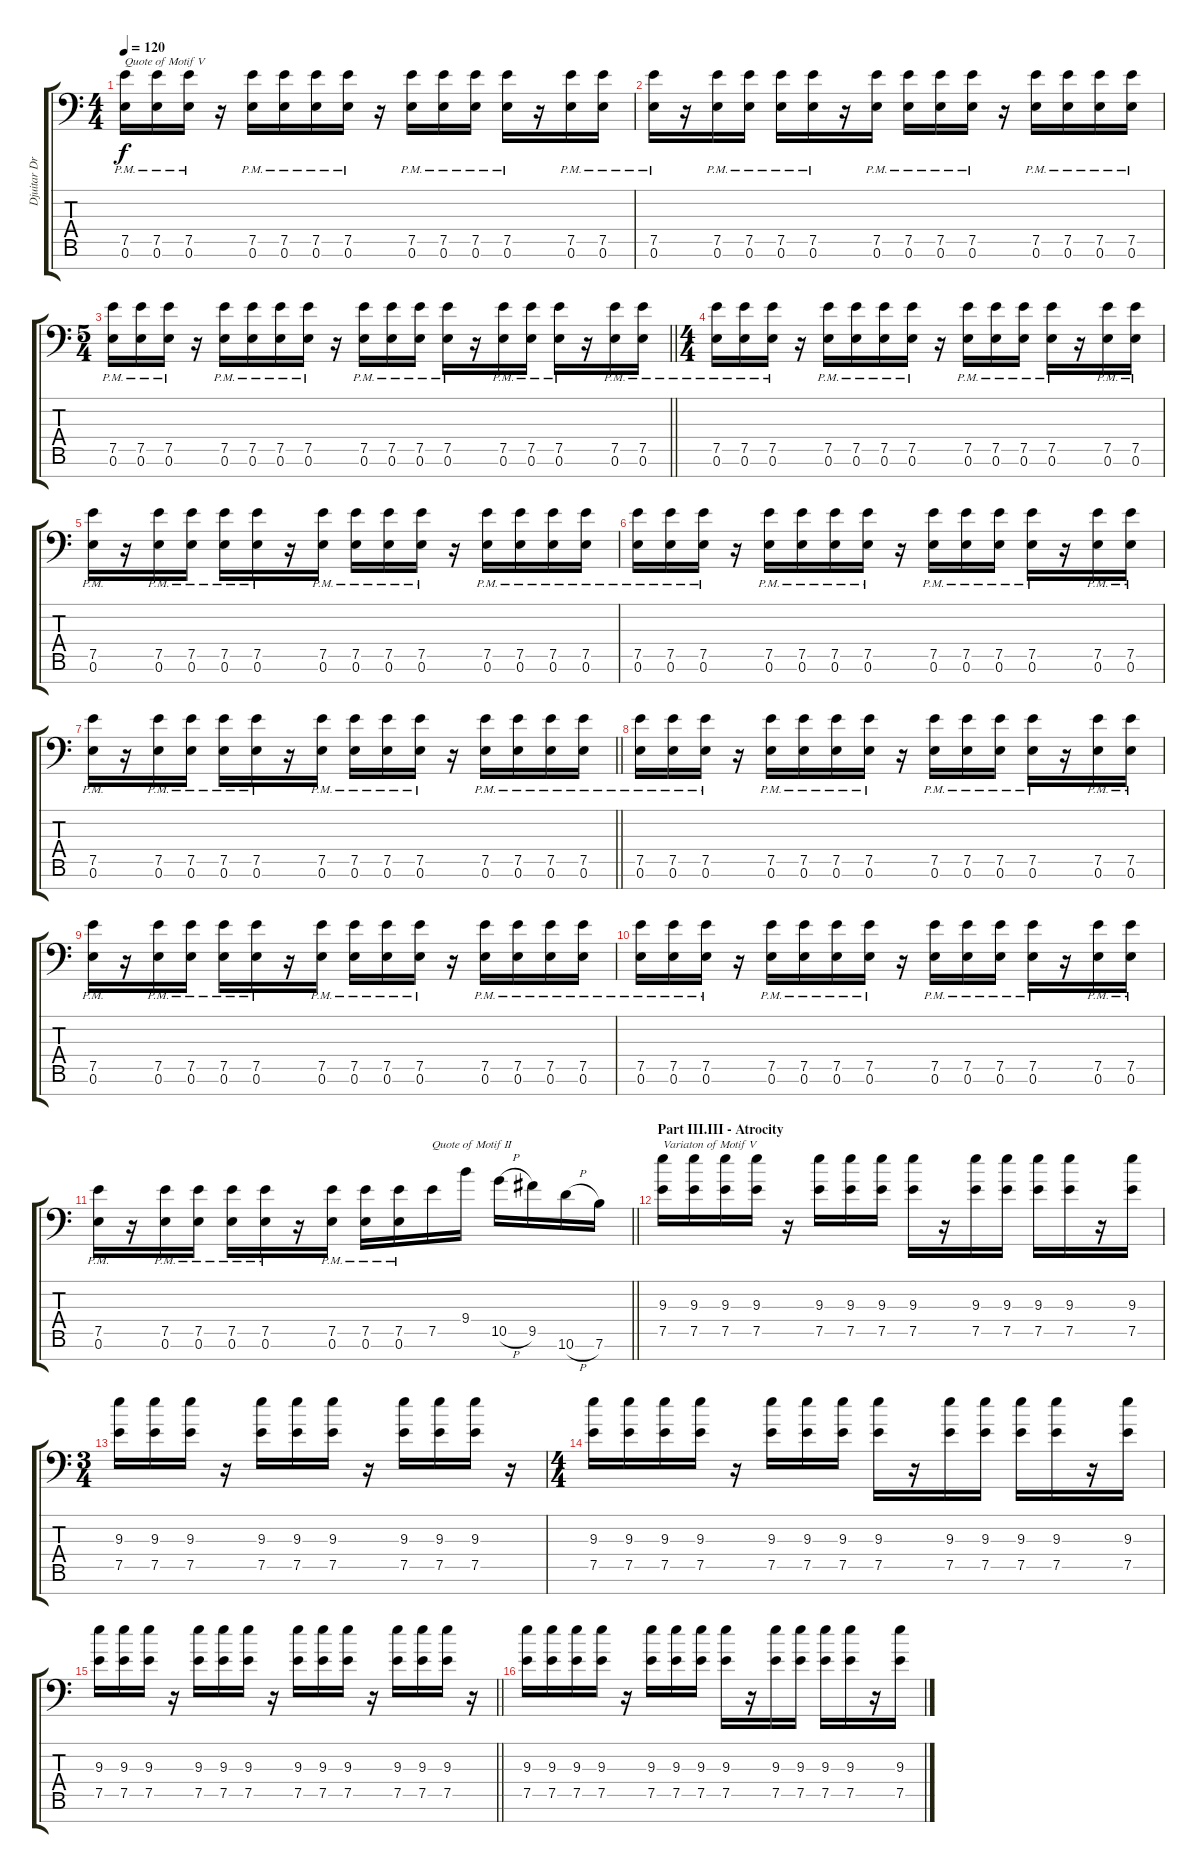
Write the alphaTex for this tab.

\track ("Djuitar Dropped A" "Djuitar Dr") {instrument distortionguitar}
\staff {score tabs}
\tuning (E4 B3 G3 D3 A2 E2 A1) {hide}
\ts (4 4)
\tempo 120
\clef f4
\ks c
(7.5{pm} 0.6{pm}).16{txt "Quote of Motif V" dy f} (7.5{pm} 0.6{pm}).16 (7.5{pm} 0.6{pm}).16 r.16 (7.5{pm} 0.6{pm}).16 (7.5{pm} 0.6{pm}).16 (7.5{pm} 0.6{pm}).16 (7.5{pm} 0.6{pm}).16 r.16 (7.5{pm} 0.6{pm}).16 (7.5{pm} 0.6{pm}).16 (7.5{pm} 0.6{pm}).16 (7.5{pm} 0.6{pm}).16 r.16 (7.5{pm} 0.6{pm}).16 (7.5{pm} 0.6{pm}).16 |
(7.5{pm} 0.6{pm}).16 r.16 (7.5{pm} 0.6{pm}).16 (7.5{pm} 0.6{pm}).16 (7.5{pm} 0.6{pm}).16 (7.5{pm} 0.6{pm}).16 r.16 (7.5{pm} 0.6{pm}).16 (7.5{pm} 0.6{pm}).16 (7.5{pm} 0.6{pm}).16 (7.5{pm} 0.6{pm}).16 r.16 (7.5{pm} 0.6{pm}).16 (7.5{pm} 0.6{pm}).16 (7.5{pm} 0.6{pm}).16 (7.5{pm} 0.6{pm}).16 |
\ts (5 4)
\barLineRight lightlight
(7.5{pm} 0.6{pm}).16 (7.5{pm} 0.6{pm}).16 (7.5{pm} 0.6{pm}).16 r.16 (7.5{pm} 0.6{pm}).16 (7.5{pm} 0.6{pm}).16 (7.5{pm} 0.6{pm}).16 (7.5{pm} 0.6{pm}).16 r.16 (7.5{pm} 0.6{pm}).16 (7.5{pm} 0.6{pm}).16 (7.5{pm} 0.6{pm}).16 (7.5{pm} 0.6{pm}).16 r.16 (7.5{pm} 0.6{pm}).16 (7.5{pm} 0.6{pm}).16 (7.5{pm} 0.6{pm}).16 r.16 (7.5{pm} 0.6{pm}).16 (7.5{pm} 0.6{pm}).16 |
\ts (4 4)
\section ("" "")
(7.5{pm} 0.6{pm}).16 (7.5{pm} 0.6{pm}).16 (7.5{pm} 0.6{pm}).16 r.16 (7.5{pm} 0.6{pm}).16 (7.5{pm} 0.6{pm}).16 (7.5{pm} 0.6{pm}).16 (7.5{pm} 0.6{pm}).16 r.16 (7.5{pm} 0.6{pm}).16 (7.5{pm} 0.6{pm}).16 (7.5{pm} 0.6{pm}).16 (7.5{pm} 0.6{pm}).16 r.16 (7.5{pm} 0.6{pm}).16 (7.5{pm} 0.6{pm}).16 |
(7.5{pm} 0.6{pm}).16 r.16 (7.5{pm} 0.6{pm}).16 (7.5{pm} 0.6{pm}).16 (7.5{pm} 0.6{pm}).16 (7.5{pm} 0.6{pm}).16 r.16 (7.5{pm} 0.6{pm}).16 (7.5{pm} 0.6{pm}).16 (7.5{pm} 0.6{pm}).16 (7.5{pm} 0.6{pm}).16 r.16 (7.5{pm} 0.6{pm}).16 (7.5{pm} 0.6{pm}).16 (7.5{pm} 0.6{pm}).16 (7.5{pm} 0.6{pm}).16 |
(7.5{pm} 0.6{pm}).16 (7.5{pm} 0.6{pm}).16 (7.5{pm} 0.6{pm}).16 r.16 (7.5{pm} 0.6{pm}).16 (7.5{pm} 0.6{pm}).16 (7.5{pm} 0.6{pm}).16 (7.5{pm} 0.6{pm}).16 r.16 (7.5{pm} 0.6{pm}).16 (7.5{pm} 0.6{pm}).16 (7.5{pm} 0.6{pm}).16 (7.5{pm} 0.6{pm}).16 r.16 (7.5{pm} 0.6{pm}).16 (7.5{pm} 0.6{pm}).16 |
\barLineRight lightlight
(7.5{pm} 0.6{pm}).16 r.16 (7.5{pm} 0.6{pm}).16 (7.5{pm} 0.6{pm}).16 (7.5{pm} 0.6{pm}).16 (7.5{pm} 0.6{pm}).16 r.16 (7.5{pm} 0.6{pm}).16 (7.5{pm} 0.6{pm}).16 (7.5{pm} 0.6{pm}).16 (7.5{pm} 0.6{pm}).16 r.16 (7.5{pm} 0.6{pm}).16 (7.5{pm} 0.6{pm}).16 (7.5{pm} 0.6{pm}).16 (7.5{pm} 0.6{pm}).16 |
(7.5{pm} 0.6{pm}).16 (7.5{pm} 0.6{pm}).16 (7.5{pm} 0.6{pm}).16 r.16 (7.5{pm} 0.6{pm}).16 (7.5{pm} 0.6{pm}).16 (7.5{pm} 0.6{pm}).16 (7.5{pm} 0.6{pm}).16 r.16 (7.5{pm} 0.6{pm}).16 (7.5{pm} 0.6{pm}).16 (7.5{pm} 0.6{pm}).16 (7.5{pm} 0.6{pm}).16 r.16 (7.5{pm} 0.6{pm}).16 (7.5{pm} 0.6{pm}).16 |
(7.5{pm} 0.6{pm}).16 r.16 (7.5{pm} 0.6{pm}).16 (7.5{pm} 0.6{pm}).16 (7.5{pm} 0.6{pm}).16 (7.5{pm} 0.6{pm}).16 r.16 (7.5{pm} 0.6{pm}).16 (7.5{pm} 0.6{pm}).16 (7.5{pm} 0.6{pm}).16 (7.5{pm} 0.6{pm}).16 r.16 (7.5{pm} 0.6{pm}).16 (7.5{pm} 0.6{pm}).16 (7.5{pm} 0.6{pm}).16 (7.5{pm} 0.6{pm}).16 |
(7.5{pm} 0.6{pm}).16 (7.5{pm} 0.6{pm}).16 (7.5{pm} 0.6{pm}).16 r.16 (7.5{pm} 0.6{pm}).16 (7.5{pm} 0.6{pm}).16 (7.5{pm} 0.6{pm}).16 (7.5{pm} 0.6{pm}).16 r.16 (7.5{pm} 0.6{pm}).16 (7.5{pm} 0.6{pm}).16 (7.5{pm} 0.6{pm}).16 (7.5{pm} 0.6{pm}).16 r.16 (7.5{pm} 0.6{pm}).16 (7.5{pm} 0.6{pm}).16 |
\barLineRight lightlight
(7.5{pm} 0.6{pm}).16 r.16 (7.5{pm} 0.6{pm}).16 (7.5{pm} 0.6{pm}).16 (7.5{pm} 0.6{pm}).16 (7.5{pm} 0.6{pm}).16 r.16 (7.5{pm} 0.6{pm}).16 (7.5{pm} 0.6{pm}).16 (7.5{pm} 0.6{pm}).16 7.5.16{txt "Quote of Motif II"} 9.4.16 10.5{h}.16 9.5.16 10.6{h}.16 7.6.16 |
\section ("" "Part III.III - Atrocity")
(9.3 7.5).16{txt "Variaton of Motif V"} (9.3 7.5).16 (9.3 7.5).16 (9.3 7.5).16 r.16 (9.3 7.5).16 (9.3 7.5).16 (9.3 7.5).16 (9.3 7.5).16 r.16 (9.3 7.5).16 (9.3 7.5).16 (9.3 7.5).16 (9.3 7.5).16 r.16 (9.3 7.5).16 |
\ts (3 4)
(9.3 7.5).16 (9.3 7.5).16 (9.3 7.5).16 r.16 (9.3 7.5).16 (9.3 7.5).16 (9.3 7.5).16 r.16 (9.3 7.5).16 (9.3 7.5).16 (9.3 7.5).16 r.16 |
\ts (4 4)
(9.3 7.5).16 (9.3 7.5).16 (9.3 7.5).16 (9.3 7.5).16 r.16 (9.3 7.5).16 (9.3 7.5).16 (9.3 7.5).16 (9.3 7.5).16 r.16 (9.3 7.5).16 (9.3 7.5).16 (9.3 7.5).16 (9.3 7.5).16 r.16 (9.3 7.5).16 |
\barLineRight lightlight
(9.3 7.5).16 (9.3 7.5).16 (9.3 7.5).16 r.16 (9.3 7.5).16 (9.3 7.5).16 (9.3 7.5).16 r.16 (9.3 7.5).16 (9.3 7.5).16 (9.3 7.5).16 r.16 (9.3 7.5).16 (9.3 7.5).16 (9.3 7.5).16 r.16 |
(9.3 7.5).16 (9.3 7.5).16 (9.3 7.5).16 (9.3 7.5).16 r.16 (9.3 7.5).16 (9.3 7.5).16 (9.3 7.5).16 (9.3 7.5).16 r.16 (9.3 7.5).16 (9.3 7.5).16 (9.3 7.5).16 (9.3 7.5).16 r.16 (9.3 7.5).16
